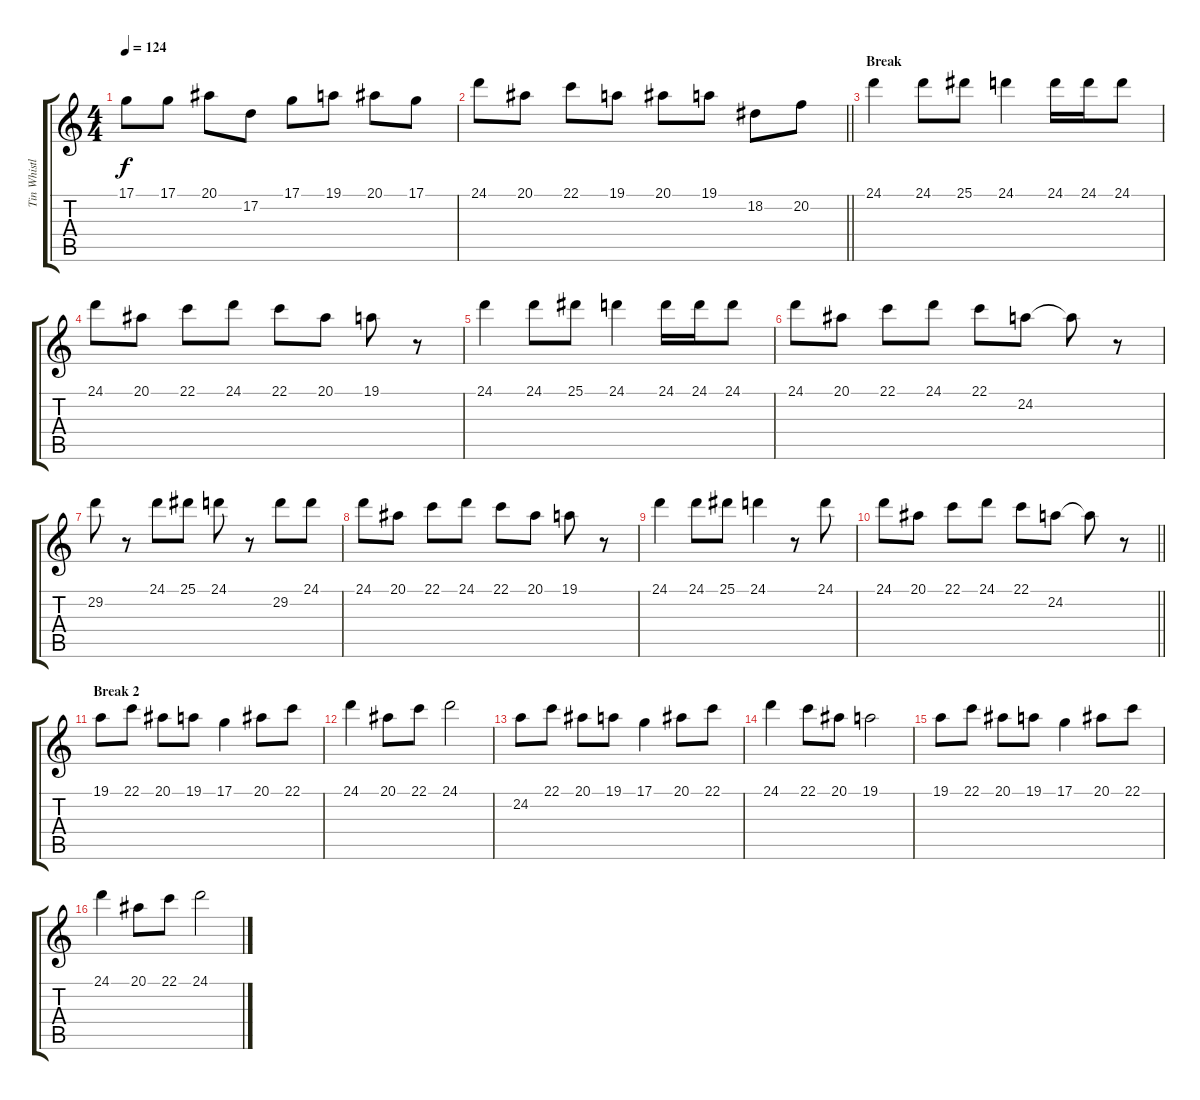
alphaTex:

\track ("Tin Whistle" "Tin Whistl") {instrument whistle}
\staff {score tabs}
\tuning (D4 A3 F3 C3 G2 D2) {hide}
\ts (4 4)
\tempo 124
\clef g2
\ks c
17.1.8{dy f} 17.1.8 20.1.8 17.2.8 17.1.8 19.1.8 20.1.8 17.1.8 |
\barLineRight lightlight
24.1.8 20.1.8 22.1.8 19.1.8 20.1.8 19.1.8 18.2.8 20.2.8 |
\section ("" "Break ")
24.1.4 24.1.8 25.1.8 24.1.4 24.1.16 24.1.16 24.1.8 |
24.1.8 20.1.8 22.1.8 24.1.8 22.1.8 20.1.8 19.1.8 r.8 |
24.1.4 24.1.8 25.1.8 24.1.4 24.1.16 24.1.16 24.1.8 |
24.1.8 20.1.8 22.1.8 24.1.8 22.1.8 24.2.8 24.2{t}.8 r.8 |
29.2.8 r.8 24.1.8 25.1.8 24.1.8 r.8 29.2.8 24.1.8 |
24.1.8 20.1.8 22.1.8 24.1.8 22.1.8 20.1.8 19.1.8 r.8 |
24.1.4 24.1.8 25.1.8 24.1.4 r.8 24.1.8 |
\barLineRight lightlight
24.1.8 20.1.8 22.1.8 24.1.8 22.1.8 24.2.8 24.2{t}.8 r.8 |
\section ("" "Break 2")
19.1.8 22.1.8 20.1.8 19.1.8 17.1.4 20.1.8 22.1.8 |
24.1.4 20.1.8 22.1.8 24.1.2 |
24.2.8 22.1.8 20.1.8 19.1.8 17.1.4 20.1.8 22.1.8 |
24.1.4 22.1.8 20.1.8 19.1.2 |
19.1.8 22.1.8 20.1.8 19.1.8 17.1.4 20.1.8 22.1.8 |
24.1.4 20.1.8 22.1.8 24.1.2
